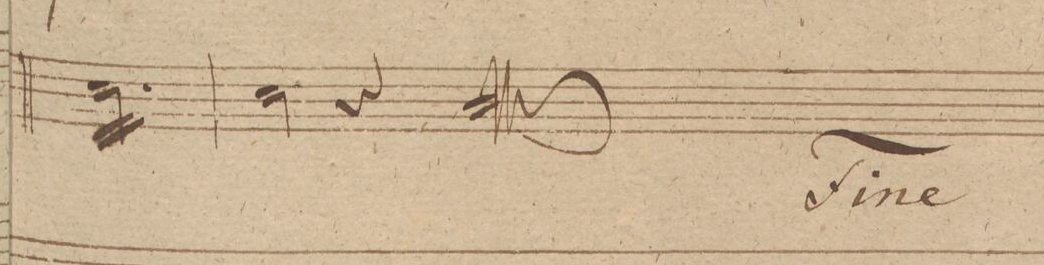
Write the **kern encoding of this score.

**kern	**dynam
*I"Timpano. E. A. H.	*
*clefF4	*
*k[f#c#g#d#]	*
*M3/4	*
*tremolo	*
16ELL	.
16E	.
16E	.
16E	.
16E	.
16E	.
16E	.
16E	.
16E	.
16E	.
16E	.
16EJJ	.
*Xtremolo	*
=189	=189
2E	.
4r	.
==	==
*-	*-
